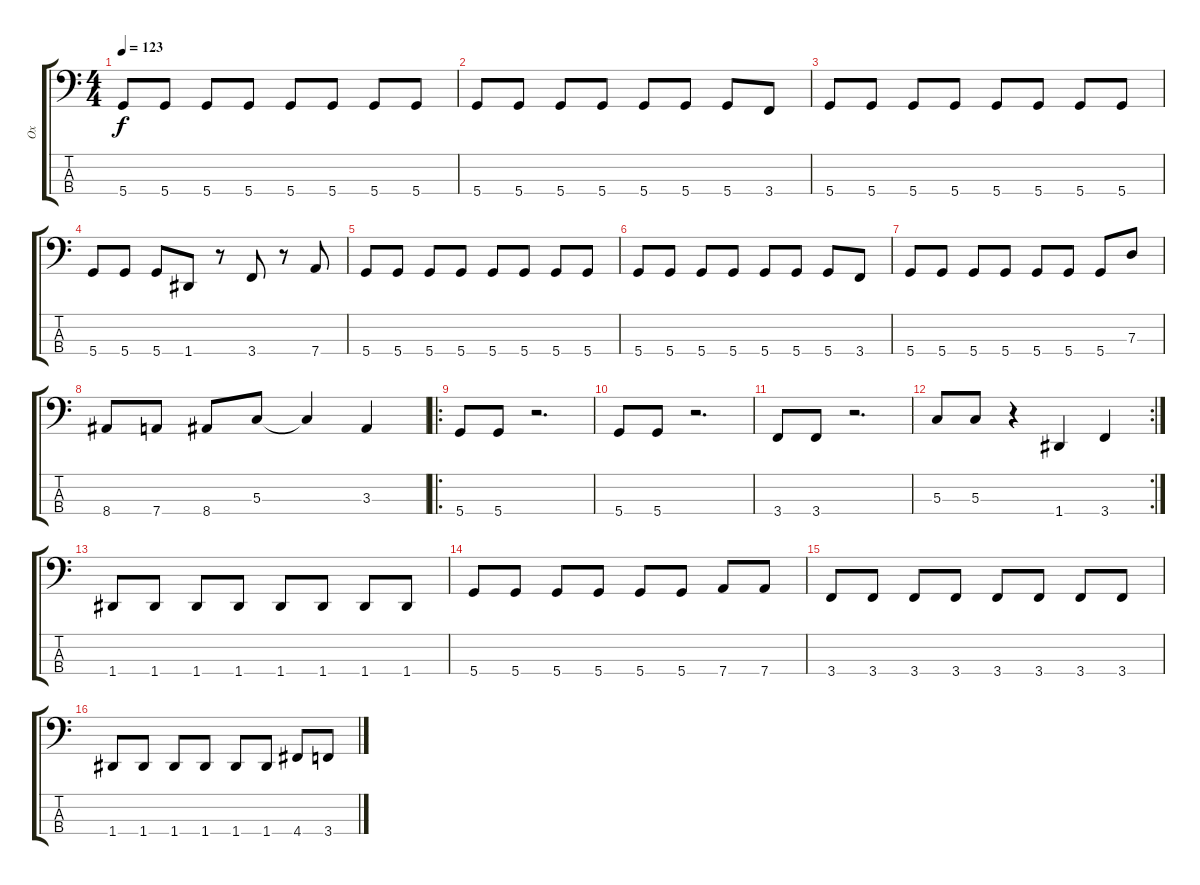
\track ("Ox" "Ox") {instrument electricbasspick}
\staff {score tabs}
\tuning (F2 C2 G1 D1) {hide}
\ts (4 4)
\tempo 123
\clef f4
\ks c
5.4.8{dy f} 5.4.8 5.4.8 5.4.8 5.4.8 5.4.8 5.4.8 5.4.8 |
5.4.8 5.4.8 5.4.8 5.4.8 5.4.8 5.4.8 5.4.8 3.4.8 |
5.4.8 5.4.8 5.4.8 5.4.8 5.4.8 5.4.8 5.4.8 5.4.8 |
5.4.8 5.4.8 5.4.8 1.4.8 r.8 3.4.8 r.8 7.4.8 |
5.4.8 5.4.8 5.4.8 5.4.8 5.4.8 5.4.8 5.4.8 5.4.8 |
5.4.8 5.4.8 5.4.8 5.4.8 5.4.8 5.4.8 5.4.8 3.4.8 |
5.4.8 5.4.8 5.4.8 5.4.8 5.4.8 5.4.8 5.4.8 7.3.8 |
8.4.8 7.4.8 8.4.8 5.3.8 5.3{t}.4 3.3.4 |
\ro
5.4.8 5.4.8 r.2{d} |
5.4.8 5.4.8 r.2{d} |
3.4.8 3.4.8 r.2{d} |
\rc 2
5.3.8 5.3.8 r.4 1.4.4 3.4.4 |
1.4.8 1.4.8 1.4.8 1.4.8 1.4.8 1.4.8 1.4.8 1.4.8 |
5.4.8 5.4.8 5.4.8 5.4.8 5.4.8 5.4.8 7.4.8 7.4.8 |
3.4.8 3.4.8 3.4.8 3.4.8 3.4.8 3.4.8 3.4.8 3.4.8 |
1.4.8 1.4.8 1.4.8 1.4.8 1.4.8 1.4.8 4.4.8 3.4.8
